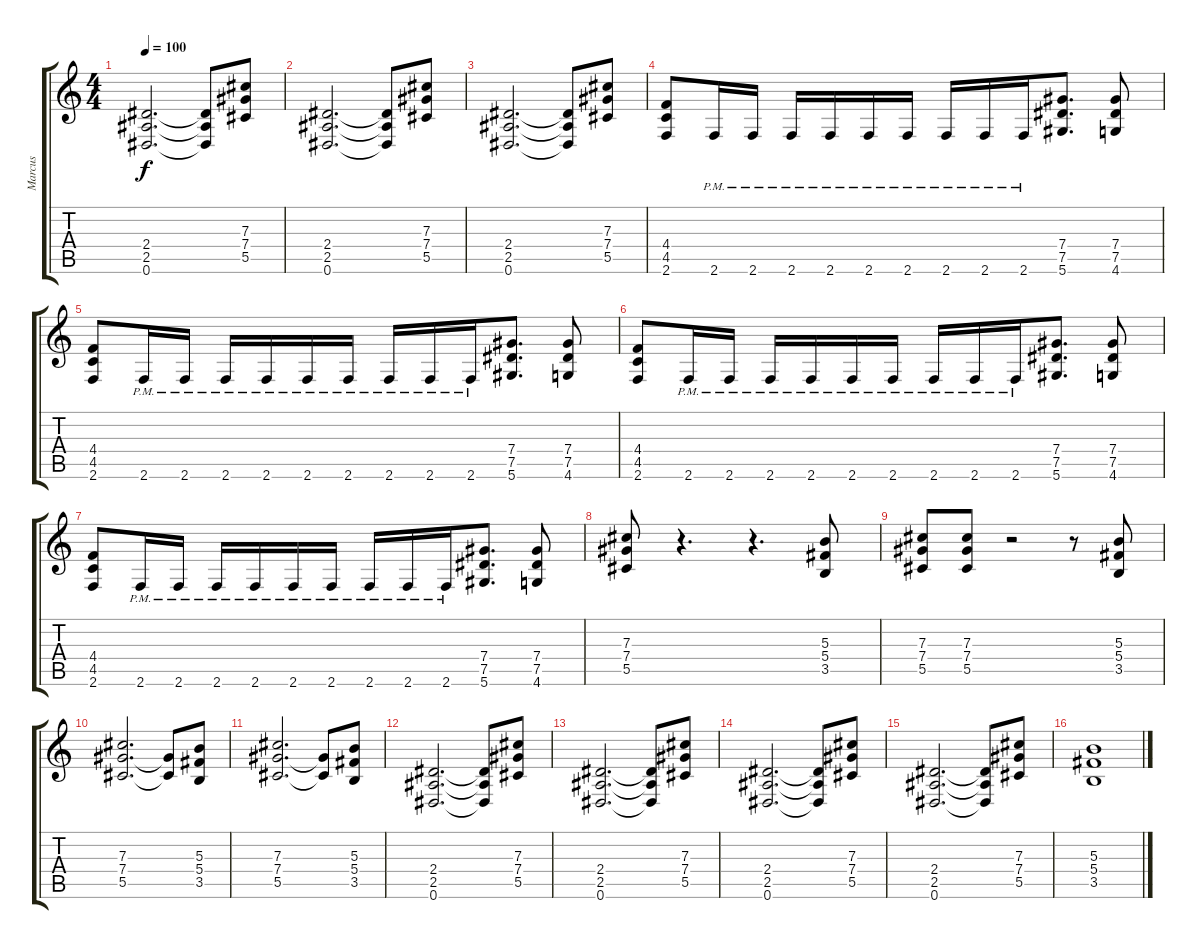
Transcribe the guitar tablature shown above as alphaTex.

\track ("Marcus" "Marcus") {instrument distortionguitar}
\staff {score tabs}
\tuning (Eb4 Bb3 Gb3 Db3 Ab2 Eb2) {hide}
\ts (4 4)
\tempo 100
\clef g2
\ks c
(2.4 2.5 0.6).2{d dy f} (2.4{t} 2.5{t} 0.6{t}).8 (7.3 7.4 5.5).8 |
(2.4 2.5 0.6).2{d} (2.4{t} 2.5{t} 0.6{t}).8 (7.3 7.4 5.5).8 |
(2.4 2.5 0.6).2{d} (2.4{t} 2.5{t} 0.6{t}).8 (7.3 7.4 5.5).8 |
(4.4 4.5 2.6).8 2.6{pm}.16 2.6{pm}.16 2.6{pm}.16 2.6{pm}.16 2.6{pm}.16 2.6{pm}.16 2.6{pm}.16 2.6{pm}.16 2.6{pm}.16 (7.4 7.5 5.6).8{d} (7.4 7.5 4.6).8 |
(4.4 4.5 2.6).8 2.6{pm}.16 2.6{pm}.16 2.6{pm}.16 2.6{pm}.16 2.6{pm}.16 2.6{pm}.16 2.6{pm}.16 2.6{pm}.16 2.6{pm}.16 (7.4 7.5 5.6).8{d} (7.4 7.5 4.6).8 |
(4.4 4.5 2.6).8 2.6{pm}.16 2.6{pm}.16 2.6{pm}.16 2.6{pm}.16 2.6{pm}.16 2.6{pm}.16 2.6{pm}.16 2.6{pm}.16 2.6{pm}.16 (7.4 7.5 5.6).8{d} (7.4 7.5 4.6).8 |
(4.4 4.5 2.6).8 2.6{pm}.16 2.6{pm}.16 2.6{pm}.16 2.6{pm}.16 2.6{pm}.16 2.6{pm}.16 2.6{pm}.16 2.6{pm}.16 2.6{pm}.16 (7.4 7.5 5.6).8{d} (7.4 7.5 4.6).8 |
(7.3 7.4 5.5).8 r.4{d} r.4{d} (5.3 5.4 3.5).8 |
(7.3 7.4 5.5).8 (7.3 7.4 5.5).8 r.2 r.8 (5.3 5.4 3.5).8 |
(7.3 7.4 5.5).2{d} (7.4{t} 5.5{t}).8 (5.3 5.4 3.5).8 |
(7.3 7.4 5.5).2{d} (7.4{t} 5.5{t}).8 (5.3 5.4 3.5).8 |
(2.4 2.5 0.6).2{d} (2.4{t} 2.5{t} 0.6{t}).8 (7.3 7.4 5.5).8 |
(2.4 2.5 0.6).2{d} (2.4{t} 2.5{t} 0.6{t}).8 (7.3 7.4 5.5).8 |
(2.4 2.5 0.6).2{d} (2.4{t} 2.5{t} 0.6{t}).8 (7.3 7.4 5.5).8 |
(2.4 2.5 0.6).2{d} (2.4{t} 2.5{t} 0.6{t}).8 (7.3 7.4 5.5).8 |
(5.3 5.4 3.5).1
